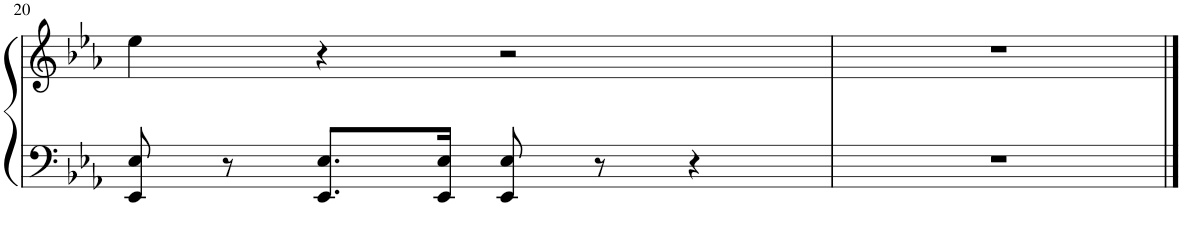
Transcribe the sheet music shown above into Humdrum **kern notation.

**kern	**kern
*part1	*part1
*staff2	*staff1
*I"Piano	*
*I'Pno.	*
!!LO:PB:g=z
*clefF4	*clefG2
*k[b-e-a-]	*k[b-e-a-]
*M4/4	*M4/4
=20	=20
8EE-/ 8E-/	4ee-\
8r	.
8.EE-/ 8.E-/L	4r
16EE-/ 16E-/Jk	.
8EE-/ 8E-/	2r
8r	.
4r	.
=21	=21
1r	1r
==	==
*-	*-
